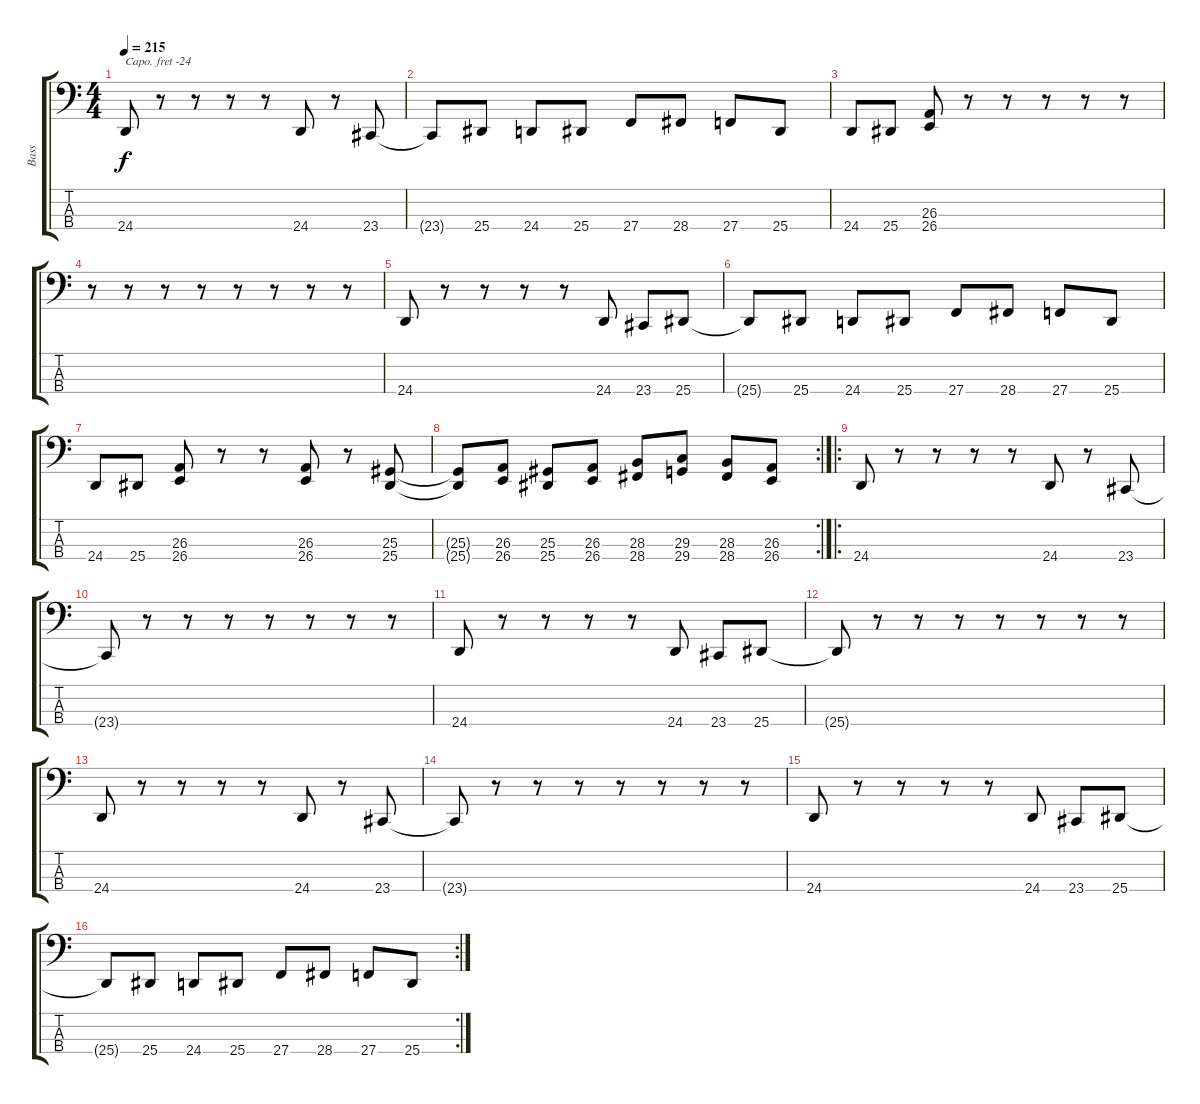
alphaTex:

\track ("Bass" "Bass") {instrument electricbasspick}
\staff {score tabs}
\capo -24
\tuning (F2 C2 G1 D1) {hide}
\ts (4 4)
\tempo 215
\clef f4
\ks c
24.4.8{dy f} r.8 r.8 r.8 r.8 24.4.8 r.8 23.4.8 |
23.4{t}.8 25.4.8 24.4.8 25.4.8 27.4.8 28.4.8 27.4.8 25.4.8 |
24.4.8 25.4.8 (26.3 26.4).8 r.8 r.8 r.8 r.8 r.8 |
r.8 r.8 r.8 r.8 r.8 r.8 r.8 r.8 |
24.4.8 r.8 r.8 r.8 r.8 24.4.8 23.4.8 25.4.8 |
25.4{t}.8 25.4.8 24.4.8 25.4.8 27.4.8 28.4.8 27.4.8 25.4.8 |
24.4.8 25.4.8 (26.3 26.4).8 r.8 r.8 (26.3 26.4).8 r.8 (25.3 25.4).8 |
\rc 2
(25.3{t} 25.4{t}).8 (26.3 26.4).8 (25.3 25.4).8 (26.3 26.4).8 (28.3 28.4).8 (29.3 29.4).8 (28.3 28.4).8 (26.3 26.4).8 |
\ro
24.4.8 r.8 r.8 r.8 r.8 24.4.8 r.8 23.4.8 |
23.4{t}.8 r.8 r.8 r.8 r.8 r.8 r.8 r.8 |
24.4.8 r.8 r.8 r.8 r.8 24.4.8 23.4.8 25.4.8 |
25.4{t}.8 r.8 r.8 r.8 r.8 r.8 r.8 r.8 |
24.4.8 r.8 r.8 r.8 r.8 24.4.8 r.8 23.4.8 |
23.4{t}.8 r.8 r.8 r.8 r.8 r.8 r.8 r.8 |
24.4.8 r.8 r.8 r.8 r.8 24.4.8 23.4.8 25.4.8 |
\rc 2
25.4{t}.8 25.4.8 24.4.8 25.4.8 27.4.8 28.4.8 27.4.8 25.4.8
